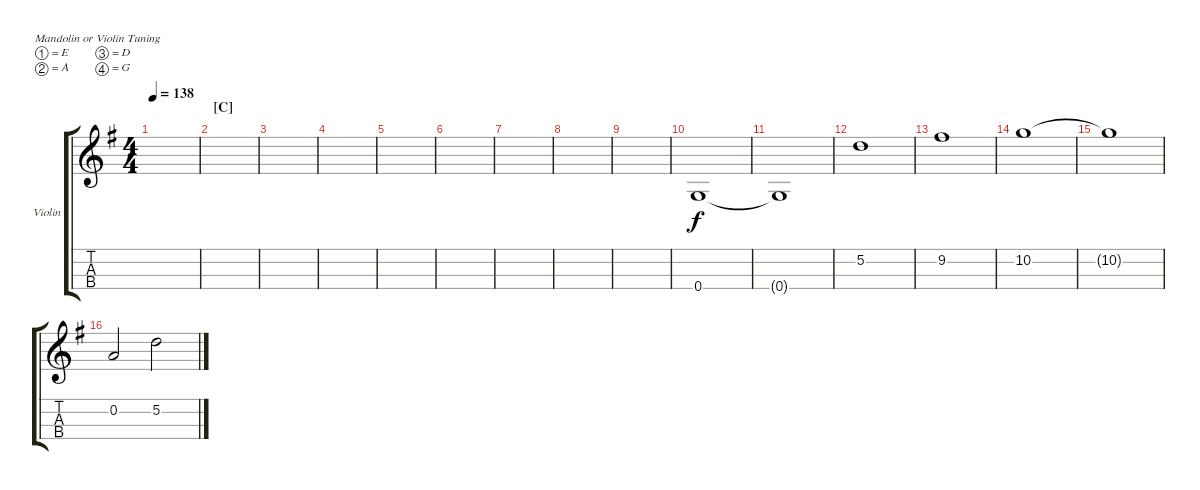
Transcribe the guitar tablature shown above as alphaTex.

\defaultSystemsLayout 4
\bracketExtendMode groupsimilarinstruments
\firstSystemTrackNameOrientation horizontal
\otherSystemsTrackNameOrientation horizontal
\track ("Strings" "Violin") {instrument violin}
\staff {score tabs}
\tuning (E5 A4 D4 G3)
\ts (4 4)
\tempo 138
\clef g2
\scale
0.333333
\ks g
|
\section ("C" "")
\scale
0.333333 |
\scale
0.333333 |
\scale
0.333333 |
\scale
0.333333 |
\scale
0.333333 |
\scale
0.333333 |
\scale
0.333333 |
|
0.4.1 |
0.4{t}.1 |
5.2.1 |
9.2.1 |
10.2.1 |
10.2{t}.1 |
0.2.2 5.2.2
